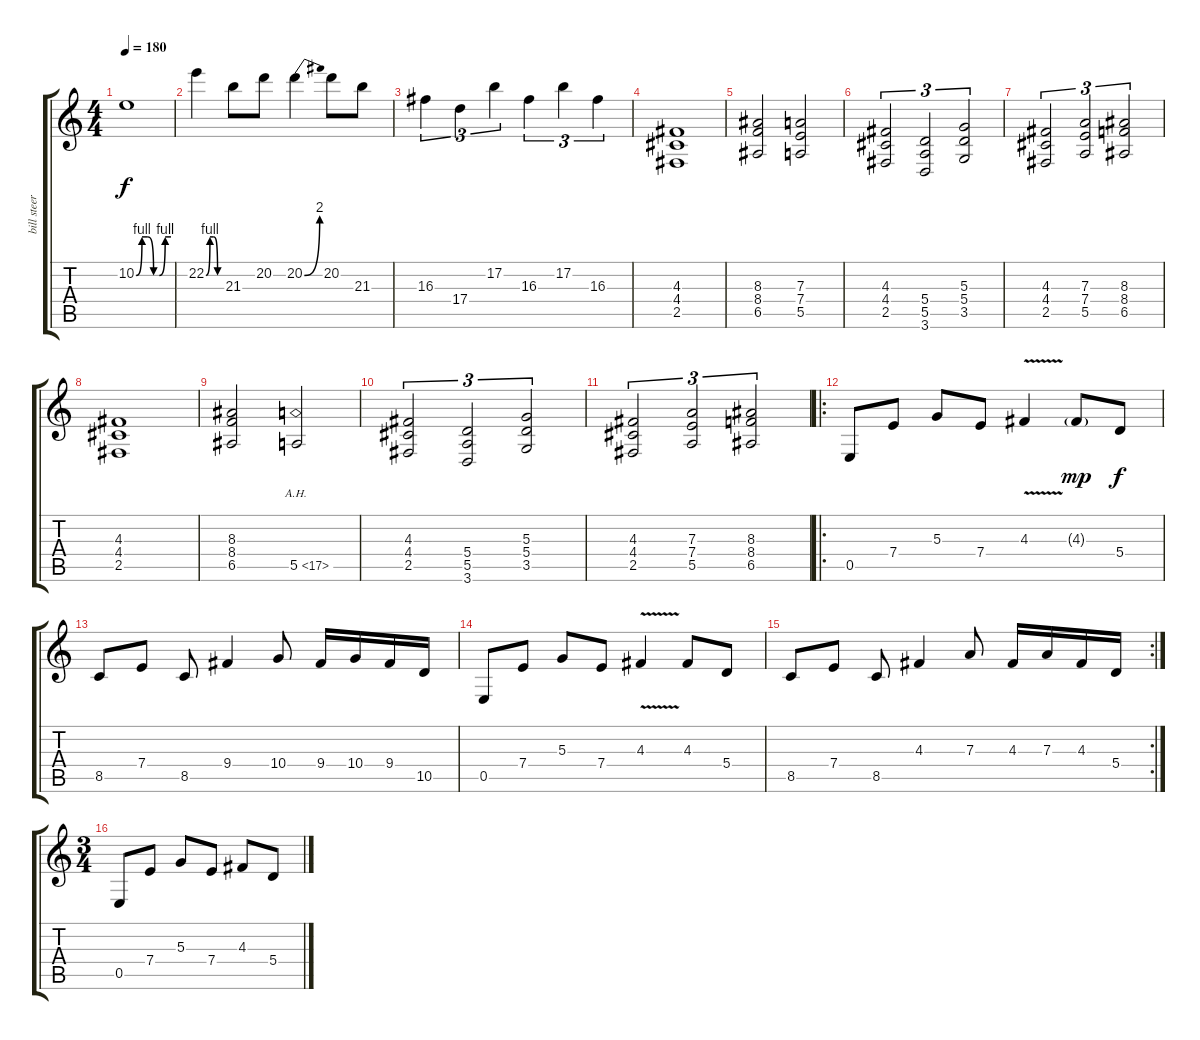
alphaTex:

\track ("bill steer" "bill steer") {instrument distortionguitar}
\staff {score tabs}
\tuning (B3 Gb3 D3 A2 E2 B1) {hide}
\ts (4 4)
\tempo 180
\clef g2
\ks c
10.2{be (custom 0 0 10 4 20 4 30 0 40 0 50 4 60 4)}.1{dy f} |
22.2{be (custom 0 0 15 4 30 4 45 0 60 0)}.4 21.3.8 20.2.8 20.2{be (bend 0 0 60 8)}.4 20.2.8 21.3.8 |
16.3.4{tu (3 2)} 17.4.4{tu (3 2)} 17.2.4{tu (3 2)} 16.3.4{tu (3 2)} 17.2.4{tu (3 2)} 16.3.4{tu (3 2)} |
(4.3 4.4 2.5).1 |
(8.3 8.4 6.5).2 (7.3 7.4 5.5).2 |
(4.3 4.4 2.5).2{tu (3 2)} (5.4 5.5 3.6).2{tu (3 2)} (5.3 5.4 3.5).2{tu (3 2)} |
(4.3 4.4 2.5).2{tu (3 2)} (7.3 7.4 5.5).2{tu (3 2)} (8.3 8.4 6.5).2{tu (3 2)} |
(4.3 4.4 2.5).1 |
(8.3 8.4 6.5).2 5.5{ah 12}.2 |
(4.3 4.4 2.5).2{tu (3 2)} (5.4 5.5 3.6).2{tu (3 2)} (5.3 5.4 3.5).2{tu (3 2)} |
(4.3 4.4 2.5).2{tu (3 2)} (7.3 7.4 5.5).2{tu (3 2)} (8.3 8.4 6.5).2{tu (3 2)} |
\ro
0.5.8 7.4.8 5.3.8 7.4.8 4.3{v}.4 4.3{g}.8{dy mp} 5.4.8{dy f} |
8.5.8 7.4.8 8.5.8 9.4.4 10.4.8 9.4.16 10.4.16 9.4.16 10.5.16 |
0.5.8 7.4.8 5.3.8 7.4.8 4.3{v}.4 4.3.8 5.4.8 |
\rc 2
8.5.8 7.4.8 8.5.8 4.3.4 7.3.8 4.3.16 7.3.16 4.3.16 5.4.16 |
\ts (3 4)
0.5.8 7.4.8 5.3.8 7.4.8 4.3.8 5.4.8
